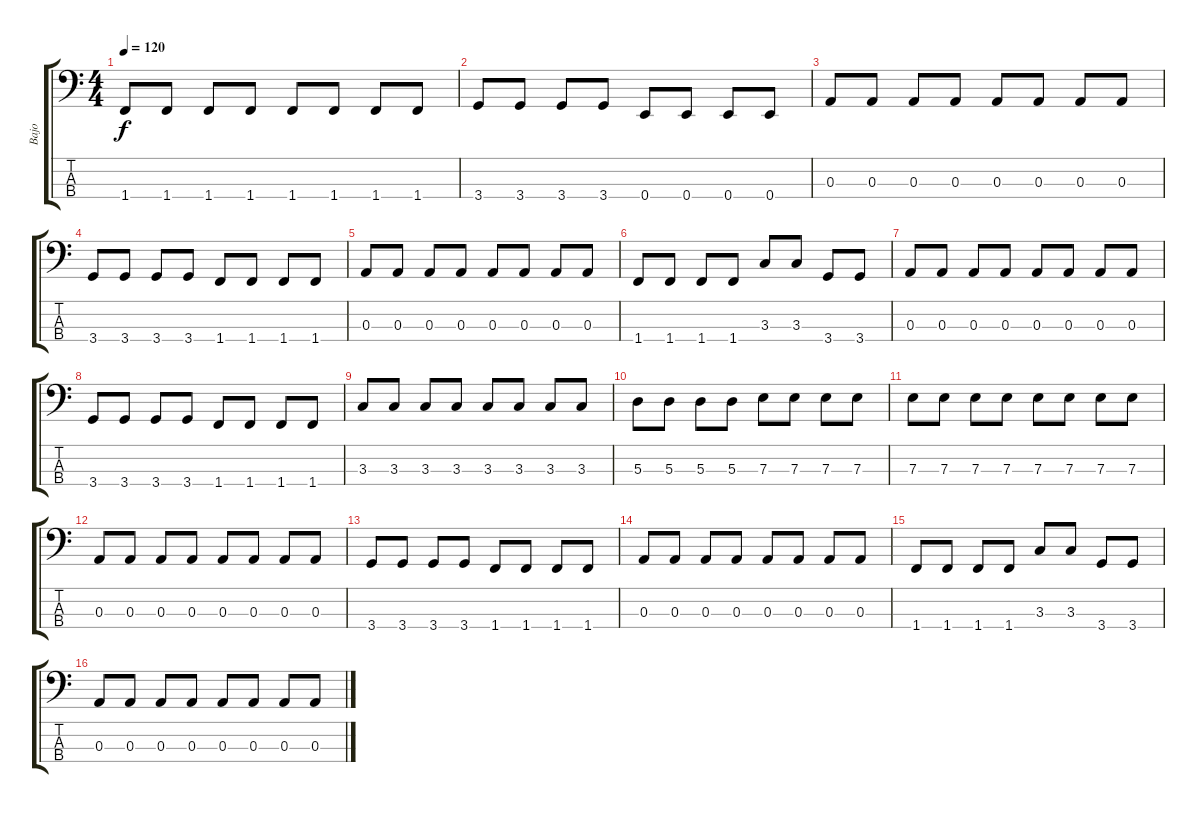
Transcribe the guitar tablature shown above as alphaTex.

\track ("Bajo" "Bajo") {instrument electricbasspick}
\staff {score tabs}
\tuning (G2 D2 A1 E1) {hide}
\ts (4 4)
\tempo 120
\clef f4
\ks c
1.4.8{dy f} 1.4.8 1.4.8 1.4.8 1.4.8 1.4.8 1.4.8 1.4.8 |
3.4.8 3.4.8 3.4.8 3.4.8 0.4.8 0.4.8 0.4.8 0.4.8 |
0.3.8 0.3.8 0.3.8 0.3.8 0.3.8 0.3.8 0.3.8 0.3.8 |
3.4.8 3.4.8 3.4.8 3.4.8 1.4.8 1.4.8 1.4.8 1.4.8 |
0.3.8 0.3.8 0.3.8 0.3.8 0.3.8 0.3.8 0.3.8 0.3.8 |
1.4.8 1.4.8 1.4.8 1.4.8 3.3.8 3.3.8 3.4.8 3.4.8 |
0.3.8 0.3.8 0.3.8 0.3.8 0.3.8 0.3.8 0.3.8 0.3.8 |
3.4.8 3.4.8 3.4.8 3.4.8 1.4.8 1.4.8 1.4.8 1.4.8 |
3.3.8 3.3.8 3.3.8 3.3.8 3.3.8 3.3.8 3.3.8 3.3.8 |
5.3.8 5.3.8 5.3.8 5.3.8 7.3.8 7.3.8 7.3.8 7.3.8 |
7.3.8 7.3.8 7.3.8 7.3.8 7.3.8 7.3.8 7.3.8 7.3.8 |
0.3.8 0.3.8 0.3.8 0.3.8 0.3.8 0.3.8 0.3.8 0.3.8 |
3.4.8 3.4.8 3.4.8 3.4.8 1.4.8 1.4.8 1.4.8 1.4.8 |
0.3.8 0.3.8 0.3.8 0.3.8 0.3.8 0.3.8 0.3.8 0.3.8 |
1.4.8 1.4.8 1.4.8 1.4.8 3.3.8 3.3.8 3.4.8 3.4.8 |
0.3.8 0.3.8 0.3.8 0.3.8 0.3.8 0.3.8 0.3.8 0.3.8
